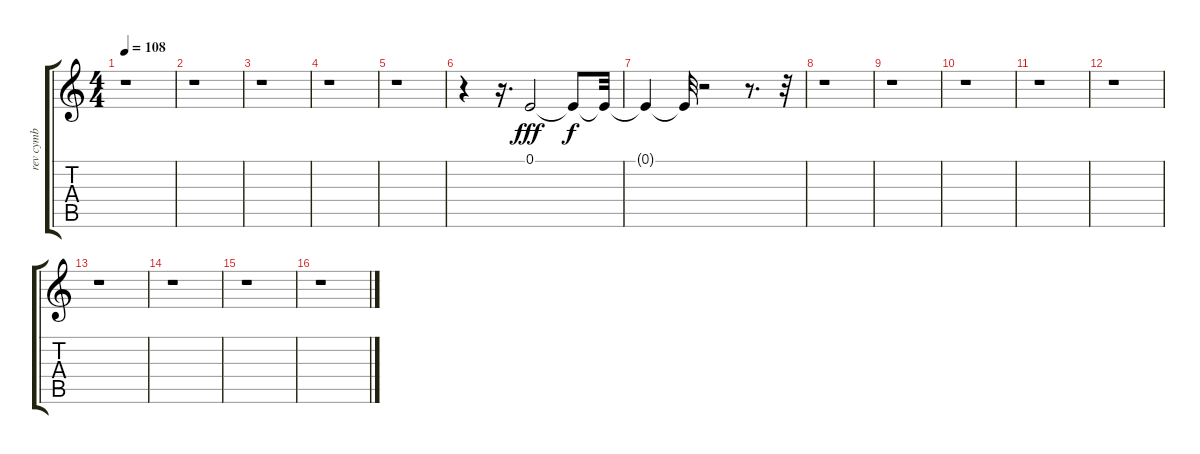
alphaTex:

\track ("rev cymb" "rev cymb") {instrument reversecymbal}
\staff {score tabs}
\tuning (E4 B3 G3 D3 A2 E2) {hide}
\ts (4 4)
\tempo 108
\clef g2
\ks c
r.1{dy fff instrument reversecymbal} |
r.1 |
r.1 |
r.1 |
r.1 |
r.4 r.16{d} 0.1.2 0.1{t}.8{dy f} 0.1{t}.32 |
0.1{t}.4 0.1{t}.32 r.2 r.8{d} r.32 |
r.1 |
r.1 |
r.1 |
r.1 |
r.1 |
r.1 |
r.1 |
r.1 |
r.1
